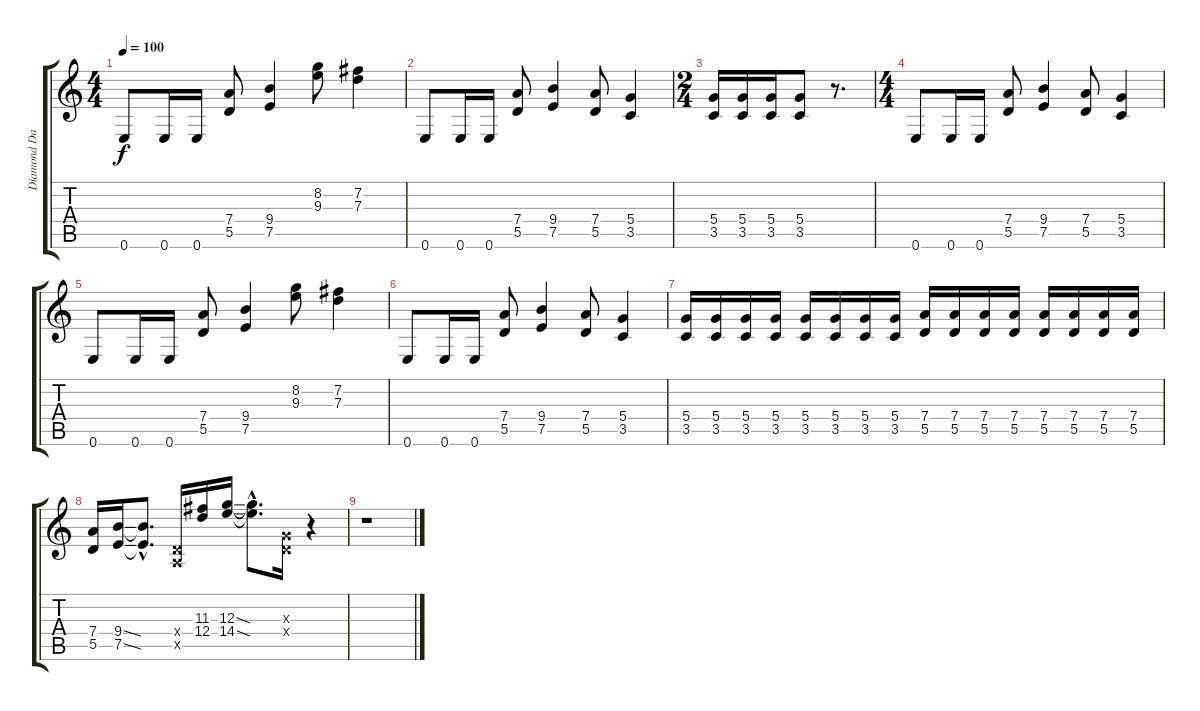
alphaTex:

\track ("Diamond Darrell" "Diamond Da") {instrument distortionguitar}
\staff {score tabs}
\tuning (E4 B3 G3 D3 A2 E2) {hide}
\ts (4 4)
\tempo 100
\clef g2
\ks c
0.6.8{dy f} 0.6.16 0.6.16 (7.4 5.5).8 (9.4 7.5).4 (8.2 9.3).8 (7.2 7.3).4 |
0.6.8 0.6.16 0.6.16 (7.4 5.5).8 (9.4 7.5).4 (7.4 5.5).8 (5.4 3.5).4 |
\ts (2 4)
(5.4 3.5).16 (5.4 3.5).16 (5.4 3.5).16 (5.4 3.5).8 r.8{d} |
\ts (4 4)
0.6.8 0.6.16 0.6.16 (7.4 5.5).8 (9.4 7.5).4 (7.4 5.5).8 (5.4 3.5).4 |
0.6.8 0.6.16 0.6.16 (7.4 5.5).8 (9.4 7.5).4 (8.2 9.3).8 (7.2 7.3).4 |
0.6.8 0.6.16 0.6.16 (7.4 5.5).8 (9.4 7.5).4 (7.4 5.5).8 (5.4 3.5).4 |
(5.4 3.5).16 (5.4 3.5).16 (5.4 3.5).16 (5.4 3.5).16 (5.4 3.5).16 (5.4 3.5).16 (5.4 3.5).16 (5.4 3.5).16 (7.4 5.5).16 (7.4 5.5).16 (7.4 5.5).16 (7.4 5.5).16 (7.4 5.5).16 (7.4 5.5).16 (7.4 5.5).16 (7.4 5.5).16 |
(7.4 5.5).16 (9.4{ss} 7.5{ss}).16 (9.4{hac t} 7.5{hac t}).8{d} (0.4{x} 0.5{x}).16 (11.3 12.4).16 (12.3{ss} 14.4{ss}).16 (12.3{hac t} 14.4{hac t}).8{d} (0.3{x} 0.4{x}).16 r.4 |
r.1
